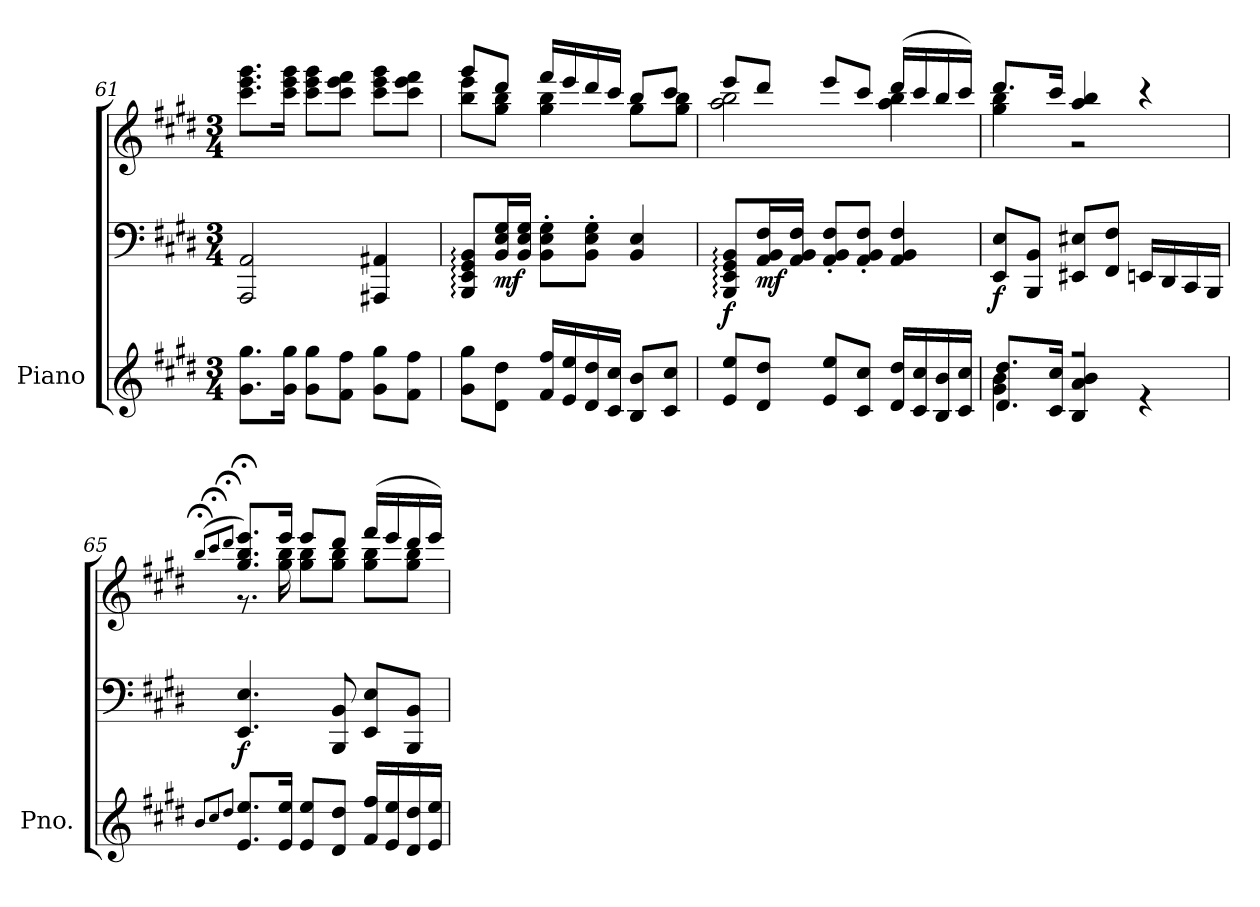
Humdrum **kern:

**kern	**kern	**kern	**dynam
*part1	*part1	*part1	*part1
*staff3	*staff2	*staff1	*staff1/2/3
*I"Piano	*	*	*
*I'Pno.	*	*	*
*clefG2	*clefF4	*clefG2	*
*k[f#c#g#d#]	*k[f#c#g#d#]	*k[f#c#g#d#]	*
*M3/4	*M3/4	*M3/4	*
=61	=61	=61	=61
8.g#\ 8.gg#\L	2AAA/ 2AA/	8.ccc#\ 8.eee\ 8.ggg#\L	.
16g#\ 16gg#\Jk	.	16ccc#\ 16eee\ 16ggg#\Jk	.
8g#\ 8gg#\L	.	8ccc#\ 8eee\ 8ggg#\L	.
8f#\ 8ff#\J	.	8ccc#\ 8eee\ 8fff#\J	.
8g#\ 8gg#\L	4AAA#X/ 4AA#X/	8ccc#\ 8eee\ 8ggg#\L	.
8f#\ 8ff#\J	.	8ccc#\ 8eee\ 8fff#\J	.
=62	=62	=62	=62
*	*	*^	*
8g#\ 8gg#\L	8BBB/: 8EE/: 8GG#/: 8BB/:L	8ggg#/L	8bb\ 8eee\L	.
!	!	!	!	!LO:DY:b=2
8d#\ 8dd#\J	16BB/ 16E/ 16G#/L	8ddd#/J	8gg#\ 8bb\J	mf
.	16BB/ 16E/ 16G#/JJ	.	.	.
16f#/ 16ff#/LL	8BB\' 8E\' 8G#\'L	16fff#/LL	4gg#\ 4bb\	.
16e/ 16ee/	.	16eee/	.	.
16d#/ 16dd#/	8BB\' 8E\' 8G#\'J	16ddd#/	.	.
16c#/ 16cc#/JJ	.	16ccc#/JJ	.	.
8B/ 8b/L	4BB/ 4E/	8bb/L	8gg#\L	.
8c#/ 8cc#/J	.	8ccc#/J	8gg#\ 8bb\J	.
=63	=63	=63	=63	=63
!	!	!	!	!LO:DY:b=2
8e/ 8ee/L	8BBB/: 8EE/: 8GG#/: 8BB/:L	8eee/L	2aa\ 2bb\	f
!	!	!	!	!LO:DY:b=2
8d#/ 8dd#/J	16AA/ 16BB/ 16F#/L	8ddd#/J	.	mf
.	16AA/ 16BB/ 16F#/JJ	.	.	.
8e/ 8ee/L	8AA/' 8BB/' 8F#/'L	8eee/L	.	.
8c#/ 8cc#/J	8AA/' 8BB/' 8F#/'J	8ccc#/J	.	.
16d#/ 16dd#/LL	4AA/ 4BB/ 4F#/	(>16ddd#/LL	4aa\ 4bb\	.
16c#/ 16cc#/	.	16ccc#/	.	.
16B/ 16b/	.	16bb/	.	.
16c#/ 16cc#/JJ	.	16ccc#/JJ)	.	.
!!LO:LB:g=z	!!
=64	=64	=64	=64	=64
*^	*	*	*	*
!	!	!	!	!	!LO:DY:b=2
4g#\ 4b\	8.d#/ 8.dd#/L	8EE/ 8E/L	8.ddd#/L	4gg#\ 4bb\	f
.	.	8BBB/ 8BB/J	.	.	.
.	16c#/ 16cc#/Jk	.	16ccc#/Jk	.	.
2r	4B/ 4a/ 4b/	8EE#X/ 8E#X/L	4aa/ 4bb/	2r	.
.	.	8FF#/ 8F#/J	.	.	.
.	4r	16EEn/LL	4r	.	.
.	.	16DD#/	.	.	.
.	.	16CC#/	.	.	.
.	.	16BBB/JJ	.	.	.
*v	*v	*	*	*	*
=65	=65	=65	=65	=65
8qb/L	.	(<8qbb;</L	.	.
8qcc#/	.	8qccc#;</	.	.
8qdd#/J	.	8qddd#;</J	.	.
!	!	!	!	!LO:DY:b=2
8.e/ 8.ee/L	4.EE/ 4.E/	8.gg#/;< 8.bb/;< 8.eee/;<L)	8.r	f
16e/ 16ee/Jk	.	16eee/Jk	16gg#\ 16bb\	.
8e/ 8ee/L	.	8eee/L	8gg#\ 8bb\L	.
8d#/ 8dd#/J	8BBB/ 8BB/	8ddd#/J	8gg#\ 8bb\J	.
16f#/ 16ff#/LL	8EE/ 8E/L	(>16fff#/LL	8gg#\ 8bb\L	.
16e/ 16ee/	.	16eee/	.	.
16d#/ 16dd#/	8BBB/ 8BB/J	16ddd#/	8gg#\ 8bb\J	.
16e/ 16ee/JJ	.	16eee/JJ)	.	.
*	*	*v	*v	*
=	=	=	=
*-	*-	*-	*-
